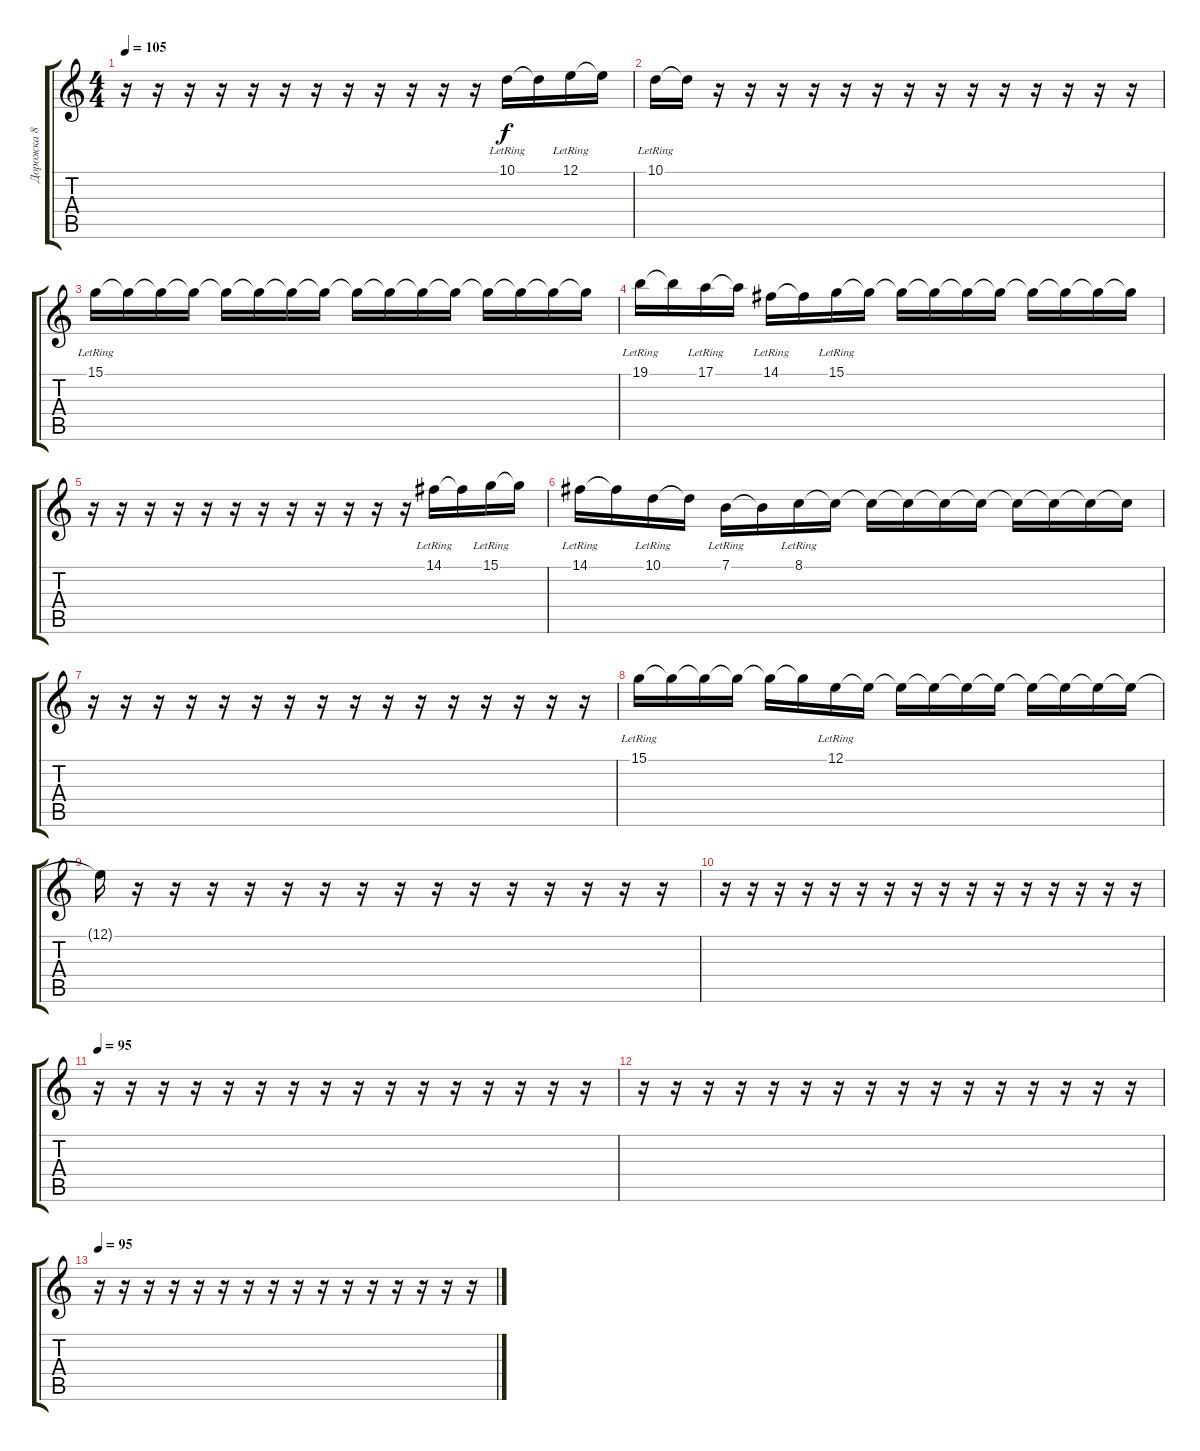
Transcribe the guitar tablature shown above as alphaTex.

\track ("Дорожка 8" "Дорожка 8") {instrument electricgrandpiano}
\staff {score tabs}
\tuning (E4 B3 G3 D3 A2 E2) {hide}
\ts (4 4)
\tempo 105
\clef g2
\ks c
r.16{dy f} r.16 r.16 r.16 r.16 r.16 r.16 r.16 r.16 r.16 r.16 r.16 10.1{lr}.16 10.1{t}.16 12.1{lr}.16 12.1{t}.16 |
10.1{lr}.16 10.1{t}.16 r.16 r.16 r.16 r.16 r.16 r.16 r.16 r.16 r.16 r.16 r.16 r.16 r.16 r.16 |
15.1{lr}.16 15.1{t}.16 15.1{t}.16 15.1{t}.16 15.1{t}.16 15.1{t}.16 15.1{t}.16 15.1{t}.16 15.1{t}.16 15.1{t}.16 15.1{t}.16 15.1{t}.16 15.1{t}.16 15.1{t}.16 15.1{t}.16 15.1{t}.16 |
19.1{lr}.16 19.1{t}.16 17.1{lr}.16 17.1{t}.16 14.1{lr}.16 14.1{t}.16 15.1{lr}.16 15.1{t}.16 15.1{t}.16 15.1{t}.16 15.1{t}.16 15.1{t}.16 15.1{t}.16 15.1{t}.16 15.1{t}.16 15.1{t}.16 |
r.16 r.16 r.16 r.16 r.16 r.16 r.16 r.16 r.16 r.16 r.16 r.16 14.1{lr}.16 14.1{t}.16 15.1{lr}.16 15.1{t}.16 |
14.1{lr}.16 14.1{t}.16 10.1{lr}.16 10.1{t}.16 7.1{lr}.16 7.1{t}.16 8.1{lr}.16 8.1{t}.16 8.1{t}.16 8.1{t}.16 8.1{t}.16 8.1{t}.16 8.1{t}.16 8.1{t}.16 8.1{t}.16 8.1{t}.16 |
r.16 r.16 r.16 r.16 r.16 r.16 r.16 r.16 r.16 r.16 r.16 r.16 r.16 r.16 r.16 r.16 |
15.1{lr}.16 15.1{t}.16 15.1{t}.16 15.1{t}.16 15.1{t}.16 15.1{t}.16 12.1{lr}.16 12.1{t}.16 12.1{t}.16 12.1{t}.16 12.1{t}.16 12.1{t}.16 12.1{t}.16 12.1{t}.16 12.1{t}.16 12.1{t}.16 |
12.1{t}.16 r.16 r.16 r.16 r.16 r.16 r.16 r.16 r.16 r.16 r.16 r.16 r.16 r.16 r.16 r.16 |
r.16 r.16 r.16 r.16 r.16 r.16 r.16 r.16 r.16 r.16 r.16 r.16 r.16 r.16 r.16 r.16 |
\tempo 95
r.16 r.16 r.16 r.16 r.16 r.16 r.16 r.16 r.16 r.16 r.16 r.16 r.16 r.16 r.16 r.16 |
r.16 r.16 r.16 r.16 r.16 r.16 r.16 r.16 r.16 r.16 r.16 r.16 r.16 r.16 r.16 r.16 |
\tempo 95
r.16 r.16 r.16 r.16 r.16 r.16 r.16 r.16 r.16 r.16 r.16 r.16 r.16 r.16 r.16 r.16
